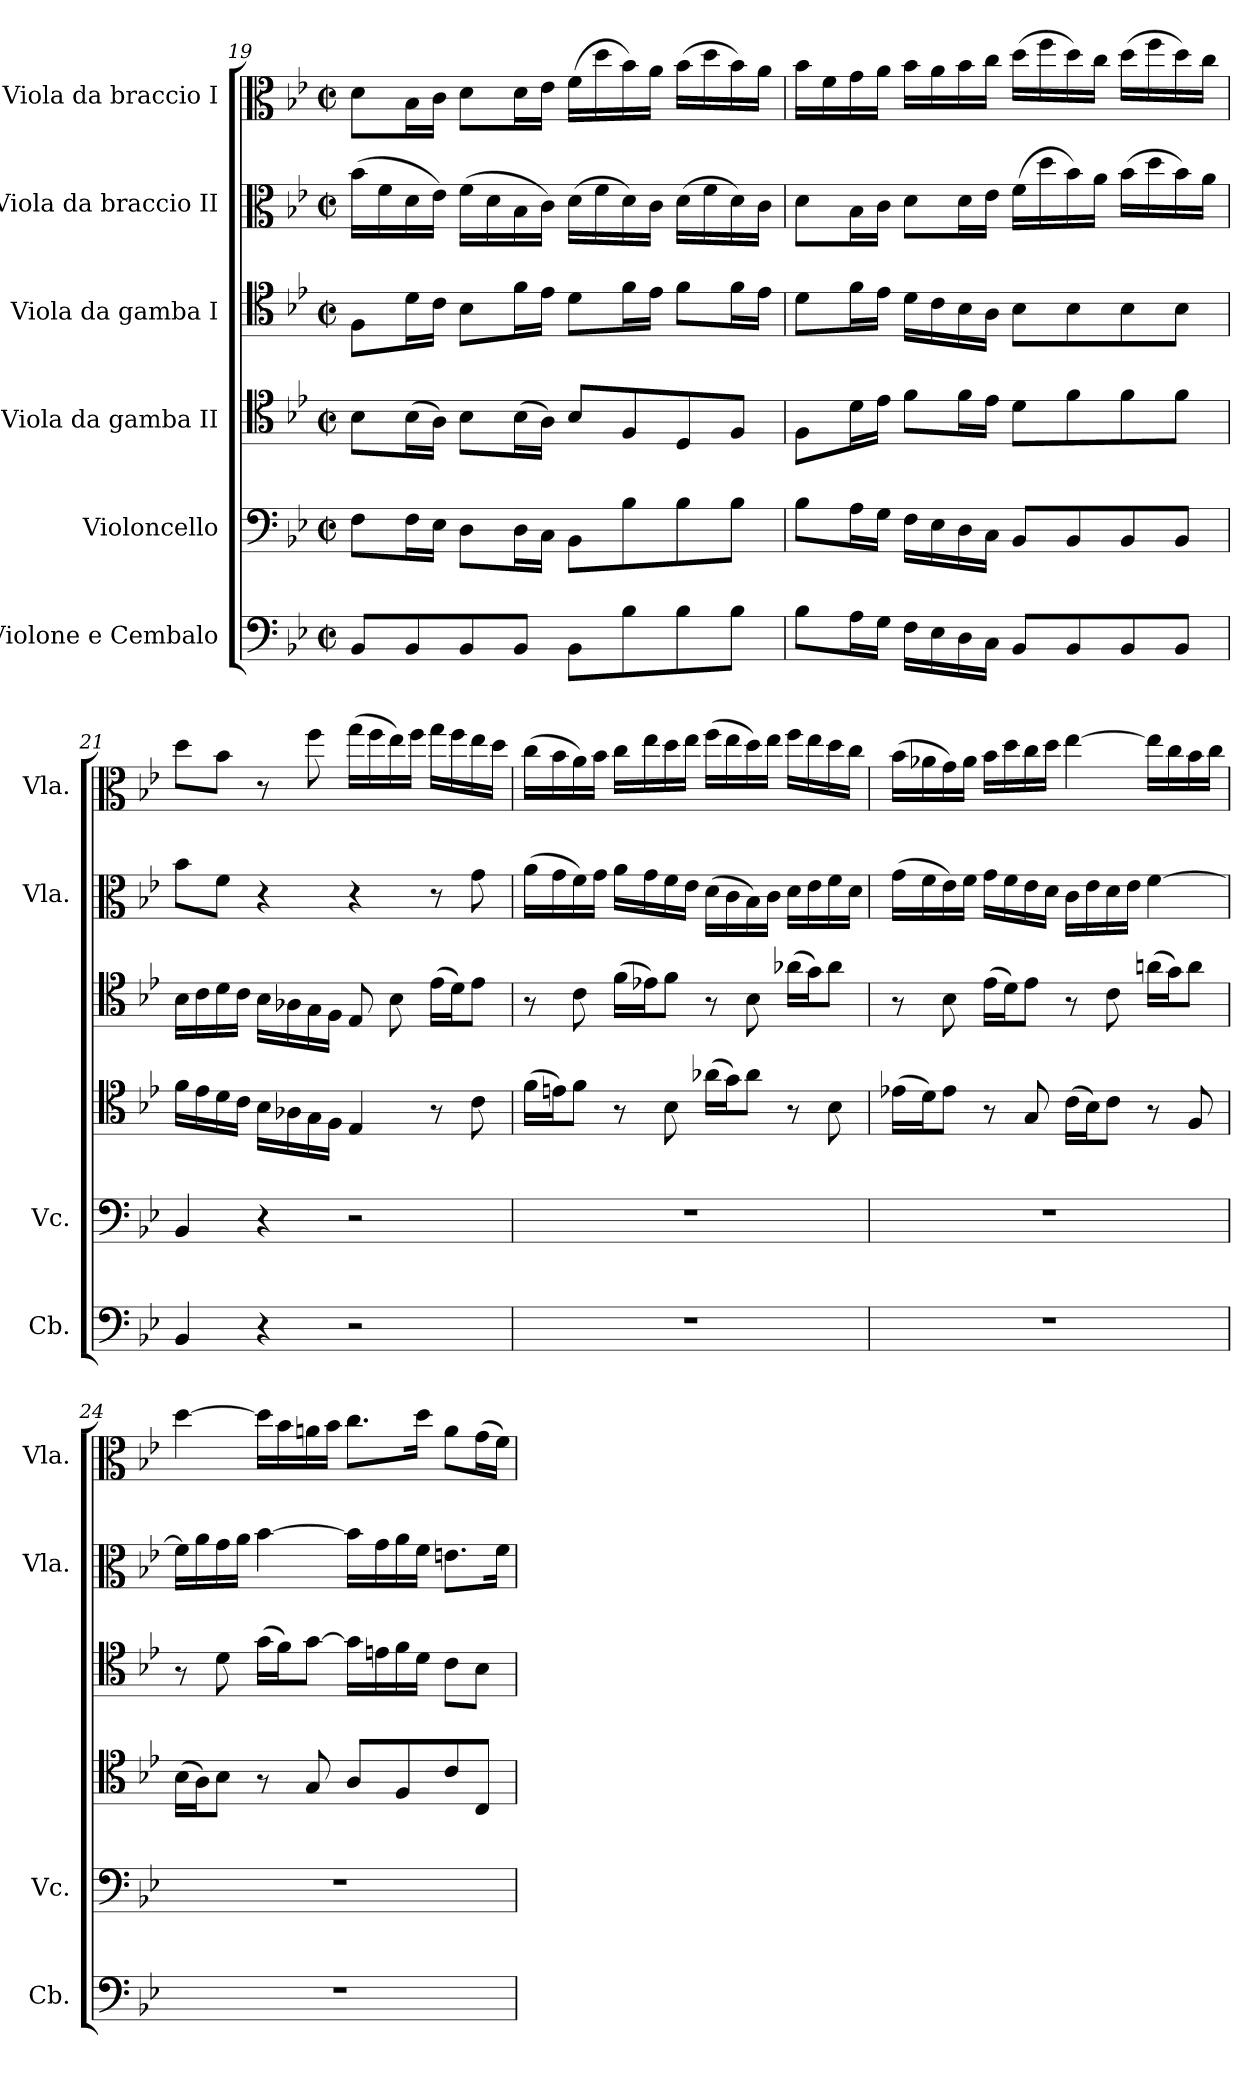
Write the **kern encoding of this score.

**kern	**kern	**kern	**kern	**kern	**kern
*part6	*part5	*part4	*part3	*part2	*part1
*staff6	*staff5	*staff4	*staff3	*staff2	*staff1
*I"Violone e Cembalo	*I"Violoncello	*I"Viola da gamba II	*I"Viola da gamba I	*I"Viola da braccio II	*I"Viola da braccio I
*I'Cb.	*I'Vc.	*	*	*I'Vla.	*I'Vla.
*clefF4	*clefF4	*clefC4	*clefC4	*clefC3	*clefC3
*ITrd7c12	*	*	*	*	*
*k[b-e-]	*k[b-e-]	*k[b-e-]	*k[b-e-]	*k[b-e-]	*k[b-e-]
*B-:	*B-:	*B-:	*B-:	*B-:	*B-:
*M2/2	*M2/2	*M2/2	*M2/2	*M2/2	*M2/2
*met(c|)	*met(c|)	*met(c|)	*met(c|)	*met(c|)	*met(c|)
=19	=19	=19	=19	=19	=19
8BBB-i/L	8Fi\L	8B-i\L	8Fi\L	(16b-i\LL	8di\L
.	.	.	.	16fi\	.
8BBB-i/	16Fi\L	(16B-i\L	16di\L	16di\	16B-i\L
.	16E-i\JJ	16Ai\JJ)	16ci\JJ	16e-i\JJ)	16ci\JJ
8BBB-i/	8Di\L	8B-i\L	8B-i\L	(16fi\LL	8di\L
.	.	.	.	16di\	.
8BBB-i/J	16Di\L	(16B-i\L	16fi\L	16B-i\	16di\L
.	16Ci\JJ	16Ai\JJ)	16e-i\JJ	16ci\JJ)	16e-i\JJ
8BBB-i\L	8BB-i\L	8B-i/L	8di\L	(16di\LL	(16fi\LL
.	.	.	.	16fi\	16ddi\
8BB-i\	8B-i\	8Fi/	16fi\L	16di\)	16b-i\)
.	.	.	16e-i\JJ	16ci\JJ	16ai\JJ
8BB-i\	8B-i\	8Di/	8fi\L	(16di\LL	(16b-i\LL
.	.	.	.	16fi\	16ddi\
8BB-i\J	8B-i\J	8Fi/J	16fi\L	16di\)	16b-i\)
.	.	.	16e-i\JJ	16ci\JJ	16ai\JJ
!!LO:LB:g=z
=20	=20	=20	=20	=20	=20
8BB-i\L	8B-i\L	8Fi\L	8di\L	8di\L	16b-i\LL
.	.	.	.	.	16fi\
16AAi\L	16Ai\L	16di\L	16fi\L	16B-i\L	16gi\
16GGi\JJ	16Gi\JJ	16e-i\JJ	16e-i\JJ	16ci\JJ	16ai\JJ
16FFi\LL	16Fi\LL	8fi\L	16di\LL	8di\L	16b-i\LL
16EE-i\	16E-i\	.	16ci\	.	16ai\
16DDi\	16Di\	16fi\L	16B-i\	16di\L	16b-i\
16CCi\JJ	16Ci\JJ	16e-i\JJ	16Ai\JJ	16e-i\JJ	16cci\JJ
8BBB-i/L	8BB-i/L	8di\L	8B-i\L	(16fi\LL	(16ddi\LL
.	.	.	.	16ddi\	16ffi\
8BBB-i/	8BB-i/	8fi\	8B-i\	16b-i\)	16ddi\)
.	.	.	.	16ai\JJ	16cci\JJ
8BBB-i/	8BB-i/	8fi\	8B-i\	(16b-i\LL	(16ddi\LL
.	.	.	.	16ddi\	16ffi\
8BBB-i/J	8BB-i/J	8fi\J	8B-i\J	16b-i\)	16ddi\)
.	.	.	.	16ai\JJ	16cci\JJ
=21	=21	=21	=21	=21	=21
4BBB-i/	4BB-i/	16fi\LL	16B-i\LL	8b-i\L	8ddi\L
.	.	16e-i\	16ci\	.	.
.	.	16di\	16di\	8fi\J	8b-i\J
.	.	16ci\JJ	16ci\JJ	.	.
4r	4r	16B-i\LL	16B-i\LL	4r	8r
.	.	16A-Xi\	16A-Xi\	.	.
.	.	16Gi\	16Gi\	.	8ffi\
.	.	16Fi\JJ	16Fi\JJ	.	.
2r	2r	4E-i/	8E-i/	4r	(16ggi\LL
.	.	.	.	.	16ffi\
.	.	.	8B-i\	.	16ee-i\)
.	.	.	.	.	16ffi\JJ
.	.	8r	(16e-i\LL	8r	16ggi\LL
.	.	.	16di\J)	.	16ffi\
.	.	8ci\	8e-i\J	8gi\	16ee-i\
.	.	.	.	.	16ddi\JJ
=22	=22	=22	=22	=22	=22
1r	1r	(16fi\LL	8r	(16ai\LL	(16cci\LL
.	.	16eni\J)	.	16gi\	16b-i\
.	.	8fi\J	8ci\	16fi\)	16ai\)
.	.	.	.	16gi\JJ	16b-i\JJ
.	.	8r	(16fi\LL	16ai\LL	16cci\LL
.	.	.	16e-Xi\J)	16gi\	16ee-i\
.	.	8B-i\	8fi\J	16fi\	16ddi\
.	.	.	.	16e-i\JJ	16ee-i\JJ
.	.	(16a-Xi\LL	8r	(16di\LL	(16ffi\LL
.	.	16gi\J)	.	16ci\	16ee-i\
.	.	8a-i\J	8B-i\	16B-i\)	16ddi\)
.	.	.	.	16ci\JJ	16ee-i\JJ
.	.	8r	(16a-Xi\LL	16di\LL	16ffi\LL
.	.	.	16gi\J)	16e-i\	16ee-i\
.	.	8B-i\	8a-i\J	16fi\	16ddi\
.	.	.	.	16di\JJ	16cci\JJ
=23	=23	=23	=23	=23	=23
1r	1r	(16e-Xi\LL	8r	(16gi\LL	(16b-i\LL
.	.	16di\J)	.	16fi\	16a-Xi\
.	.	8e-i\J	8B-i\	16e-i\)	16gi\)
.	.	.	.	16fi\JJ	16a-i\JJ
.	.	8r	(16e-i\LL	16gi\LL	16b-i\LL
.	.	.	16di\J)	16fi\	16ddi\
.	.	8Gi/	8e-i\J	16e-i\	16cci\
.	.	.	.	16di\JJ	16ddi\JJ
.	.	(16ci\LL	8r	16ci\LL	[4ee-i\
.	.	16B-i\J)	.	16e-i\	.
.	.	8ci\J	8ci\	16di\	.
.	.	.	.	16e-i\JJ	.
.	.	8r	(16ani\LL	[4fi\	16ee-i\LL]
.	.	.	16gi\J)	.	16cci\
.	.	8Fi/	8ai\J	.	16b-i\
.	.	.	.	.	16cci\JJ
!!LO:PB:g=z
=24	=24	=24	=24	=24	=24
1r	1r	(16B-i\LL	8r	16fi\LL]	[4ddi\
.	.	16Ai\J)	.	16ai\	.
.	.	8B-i\J	8di\	16gi\	.
.	.	.	.	16ai\JJ	.
.	.	8r	(16gi\LL	[4b-i\	16ddi\LL]
.	.	.	16fi\J)	.	16b-i\
.	.	8Gi/	[8gi\J	.	16ani\
.	.	.	.	.	16b-i\JJ
.	.	8Ai/L	16gi\LL]	16b-i\LL]	8.cci\L
.	.	.	16eni\	16gi\	.
.	.	8Fi/	16fi\	16ai\	.
.	.	.	16di\JJ	16fi\JJ	16ddi\Jk
.	.	8ci/	8ci\L	8.eni\L	8ai\L
.	.	8Ci/J	8B-i\J	.	(16gi\L
.	.	.	.	16fi\Jk	16fi\JJ)
=	=	=	=	=	=
*-	*-	*-	*-	*-	*-
